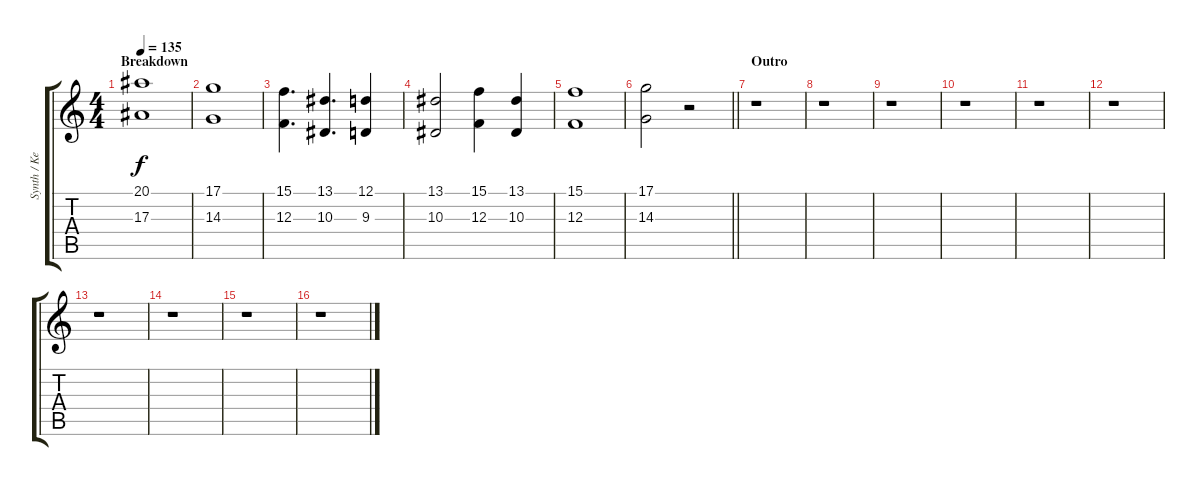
\track ("Synth / Keyboard" "Synth / Ke") {instrument stringensemble1}
\staff {score tabs}
\tuning (D4 A3 F3 C3 G2 C2) {hide}
\ts (4 4)
\section ("" "Breakdown")
\tempo 135
\clef g2
\ks c
(20.1 17.3).1{dy f} |
(17.1 14.3).1 |
(15.1 12.3).4{d} (13.1 10.3).4{d} (12.1 9.3).4 |
(13.1 10.3).2 (15.1 12.3).4 (13.1 10.3).4 |
(15.1 12.3).1 |
\barLineRight lightlight
(17.1 14.3).2 r.2 |
\section ("" "Outro")
r.1 |
r.1 |
r.1 |
r.1 |
r.1 |
r.1 |
r.1 |
r.1 |
r.1 |
r.1
